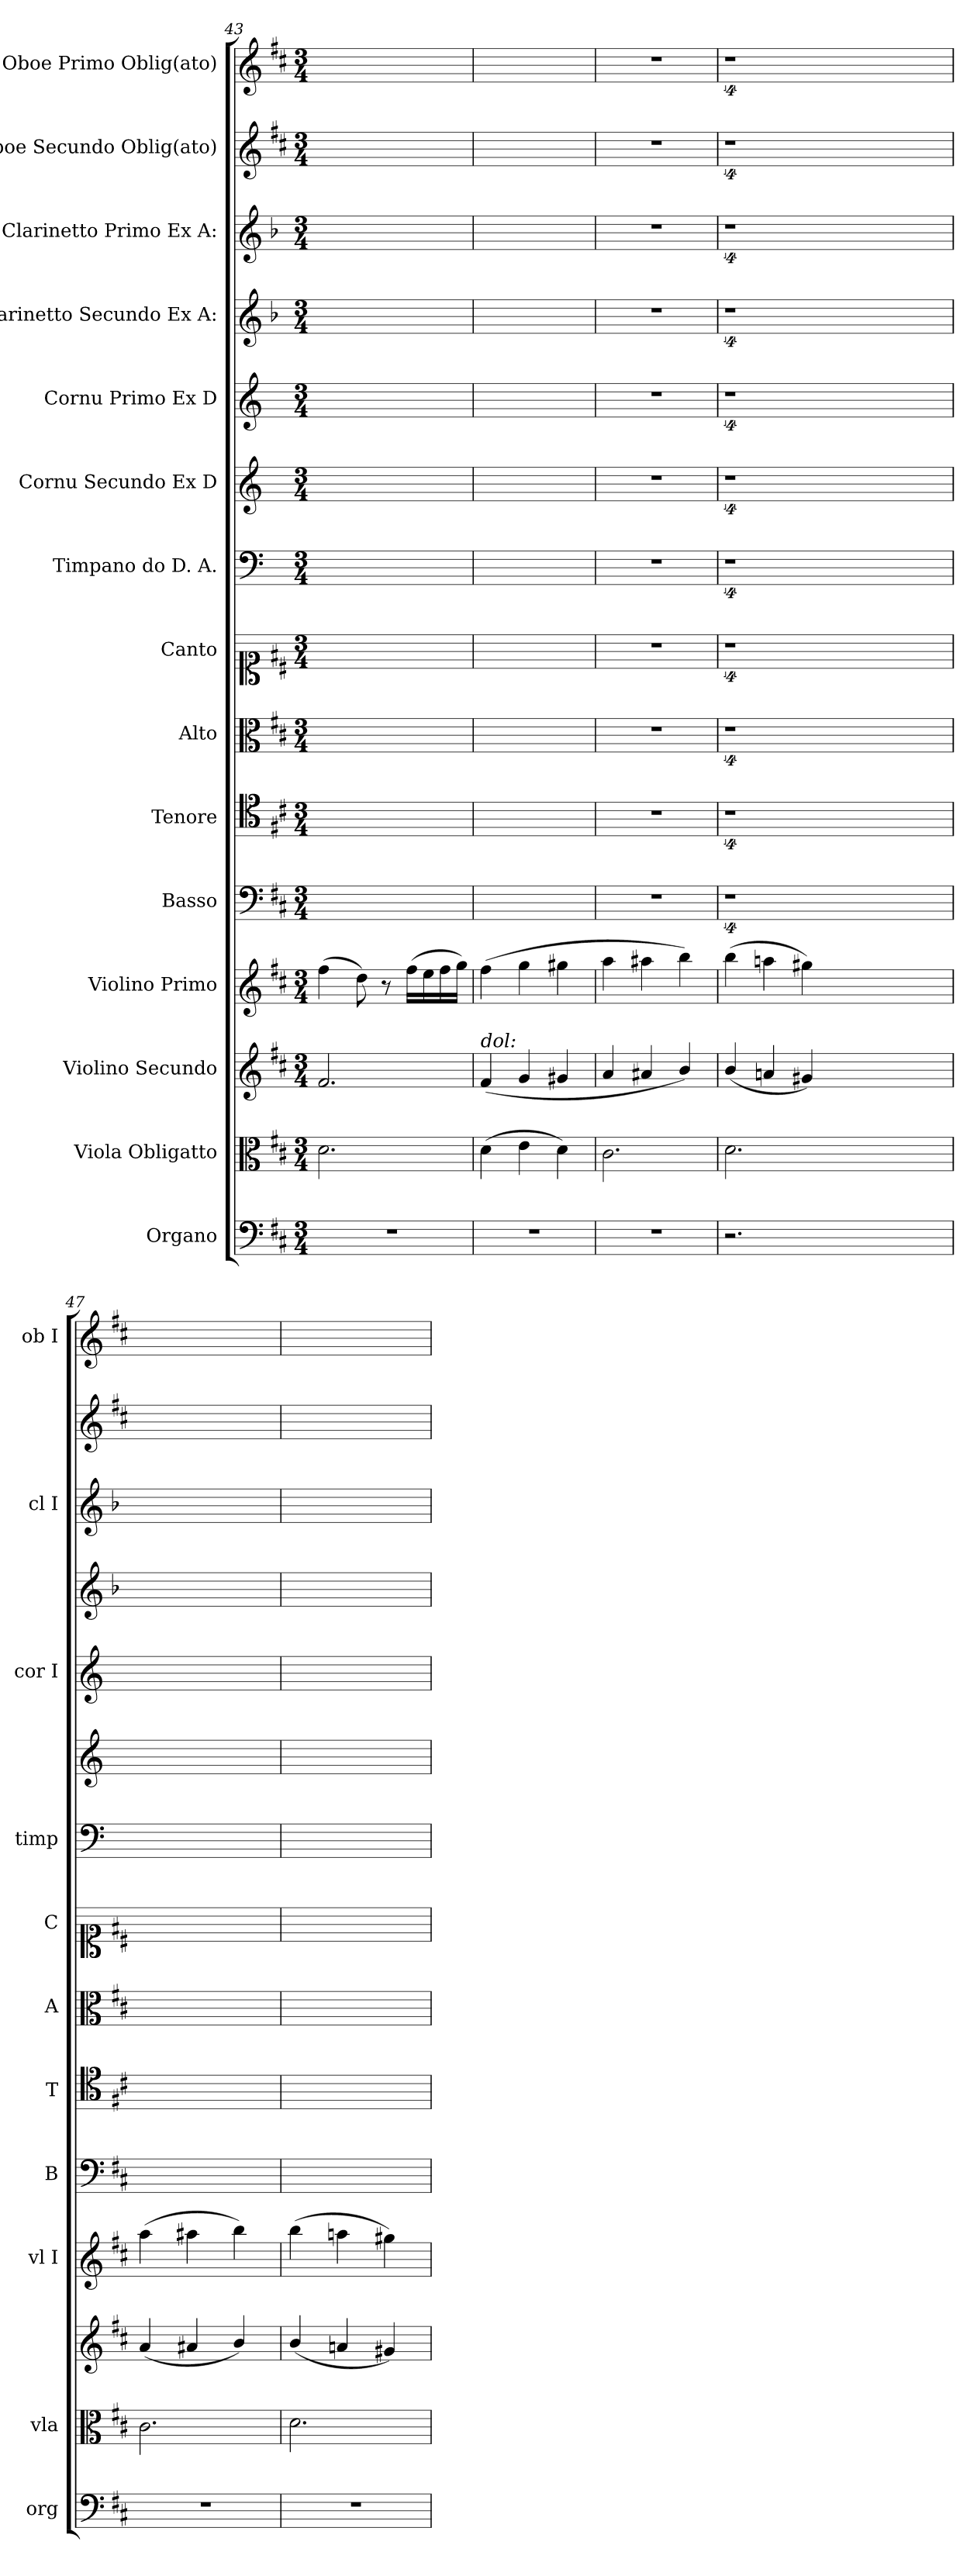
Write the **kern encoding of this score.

**kern	**kern	**kern	**kern	**kern	**kern	**kern	**kern	**kern	**kern	**kern	**kern	**kern	**kern	**kern
*part15	*part14	*part13	*part12	*part11	*part10	*part9	*part8	*part7	*part6	*part5	*part4	*part3	*part2	*part1
*staff15	*staff14	*staff13	*staff12	*staff11	*staff10	*staff9	*staff8	*staff7	*staff6	*staff5	*staff4	*staff3	*staff2	*staff1
*I"Organo	*I"Viola Obligatto	*I"Violino Secundo	*I"Violino Primo	*I"Basso	*I"Tenore	*I"Alto	*I"Canto	*I"Timpano do D. A.	*I"Cornu Secundo Ex D	*I"Cornu Primo Ex D	*I"Clarinetto Secundo Ex A:	*I"Clarinetto Primo Ex A:	*I"Oboe Secundo Oblig(ato)	*I"Oboe Primo Oblig(ato)
*I'org	*I'vla	*	*I'vl I	*I'B	*I'T	*I'A	*I'C	*I'timp	*	*I'cor I	*	*I'cl I	*	*I'ob I
*clefF4	*clefC3	*clefG2	*clefG2	*clefF4	*clefC4	*clefC3	*clefC1	*clefF4	*clefG2	*clefG2	*clefG2	*clefG2	*clefG2	*clefG2
*	*	*	*	*	*	*	*	*	*ITrd6c10	*ITrd6c10	*ITrd2c3	*ITrd2c3	*	*
*k[f#c#]	*k[f#c#]	*k[f#c#]	*k[f#c#]	*k[f#c#]	*k[f#c#]	*k[f#c#]	*k[f#c#]	*k[]	*k[f#c#]	*k[f#c#]	*k[f#c#]	*k[f#c#]	*k[f#c#]	*k[f#c#]
*D:	*D:	*D:	*D:	*D:	*D:	*D:	*D:	*	*D:	*D:	*D:	*D:	*D:	*D:
*M3/4	*M3/4	*M3/4	*M3/4	*M3/4	*M3/4	*M3/4	*M3/4	*M3/4	*M3/4	*M3/4	*M3/4	*M3/4	*M3/4	*M3/4
=43	=43	=43	=43	=43	=43	=43	=43	=43	=43	=43	=43	=43	=43	=43
2.r	2.d\	2.f#/	(4ff#\	2.ryy	2.ryy	2.ryy	2.ryy	2.ryy	2.ryy	2.ryy	2.ryy	2.ryy	2.ryy	2.ryy
.	.	.	8dd\)	.	.	.	.	.	.	.	.	.	.	.
.	.	.	8r	.	.	.	.	.	.	.	.	.	.	.
.	.	.	(16ff#\LL	.	.	.	.	.	.	.	.	.	.	.
.	.	.	16ee\	.	.	.	.	.	.	.	.	.	.	.
.	.	.	16ff#\	.	.	.	.	.	.	.	.	.	.	.
.	.	.	16gg\JJ)	.	.	.	.	.	.	.	.	.	.	.
=44	=44	=44	=44	=44	=44	=44	=44	=44	=44	=44	=44	=44	=44	=44
!	!	!LO:TX:a:i:t=dol&colon;	!	!	!	!	!	!	!	!	!	!	!	!
2.r	(4d\	(4f#/	(4ff#\	2.ryy	2.ryy	2.ryy	2.ryy	2.ryy	2.ryy	2.ryy	2.ryy	2.ryy	2.ryy	2.ryy
.	4e\	4g/	4gg\	.	.	.	.	.	.	.	.	.	.	.
.	4d\)	4g#X/	4gg#X\	.	.	.	.	.	.	.	.	.	.	.
=45	=45	=45	=45	=45	=45	=45	=45	=45	=45	=45	=45	=45	=45	=45
2.r	2.c#\	4a/	4aa\	2.r	2.r	2.r	2.r	2.r	2.r	2.r	2.r	2.r	2.r	2.r
.	.	4a#X/	4aa#X\	.	.	.	.	.	.	.	.	.	.	.
.	.	4b/)	4bb\)	.	.	.	.	.	.	.	.	.	.	.
=46	=46	=46	=46	=46	=46	=46	=46	=46	=46	=46	=46	=46	=46	=46
2.r	2.d\	(4b/	(4bb\	4%9r	4%9r	4%9r	4%9r	4%9r	4%9r	4%9r	4%9r	4%9r	4%9r	4%9r
.	.	4an/	4aan\	.	.	.	.	.	.	.	.	.	.	.
.	.	4g#X/)	4gg#X\)	.	.	.	.	.	.	.	.	.	.	.
1.ryy	1.ryy	1.ryy	1.ryy	.	.	.	.	.	.	.	.	.	.	.
=47	=47	=47	=47	=47	=47	=47	=47	=47	=47	=47	=47	=47	=47	=47
2.r	2.c#\	(4a/	(4aa\	2.ryy	2.ryy	2.ryy	2.ryy	2.ryy	2.ryy	2.ryy	2.ryy	2.ryy	2.ryy	2.ryy
.	.	4a#X/	4aa#X\	.	.	.	.	.	.	.	.	.	.	.
.	.	4b/)	4bb\)	.	.	.	.	.	.	.	.	.	.	.
=48	=48	=48	=48	=48	=48	=48	=48	=48	=48	=48	=48	=48	=48	=48
2.r	2.d\	(4b/	(4bb\	2.ryy	2.ryy	2.ryy	2.ryy	2.ryy	2.ryy	2.ryy	2.ryy	2.ryy	2.ryy	2.ryy
.	.	4an/	4aan\	.	.	.	.	.	.	.	.	.	.	.
.	.	4g#X/)	4gg#X\)	.	.	.	.	.	.	.	.	.	.	.
=	=	=	=	=	=	=	=	=	=	=	=	=	=	=
*-	*-	*-	*-	*-	*-	*-	*-	*-	*-	*-	*-	*-	*-	*-
